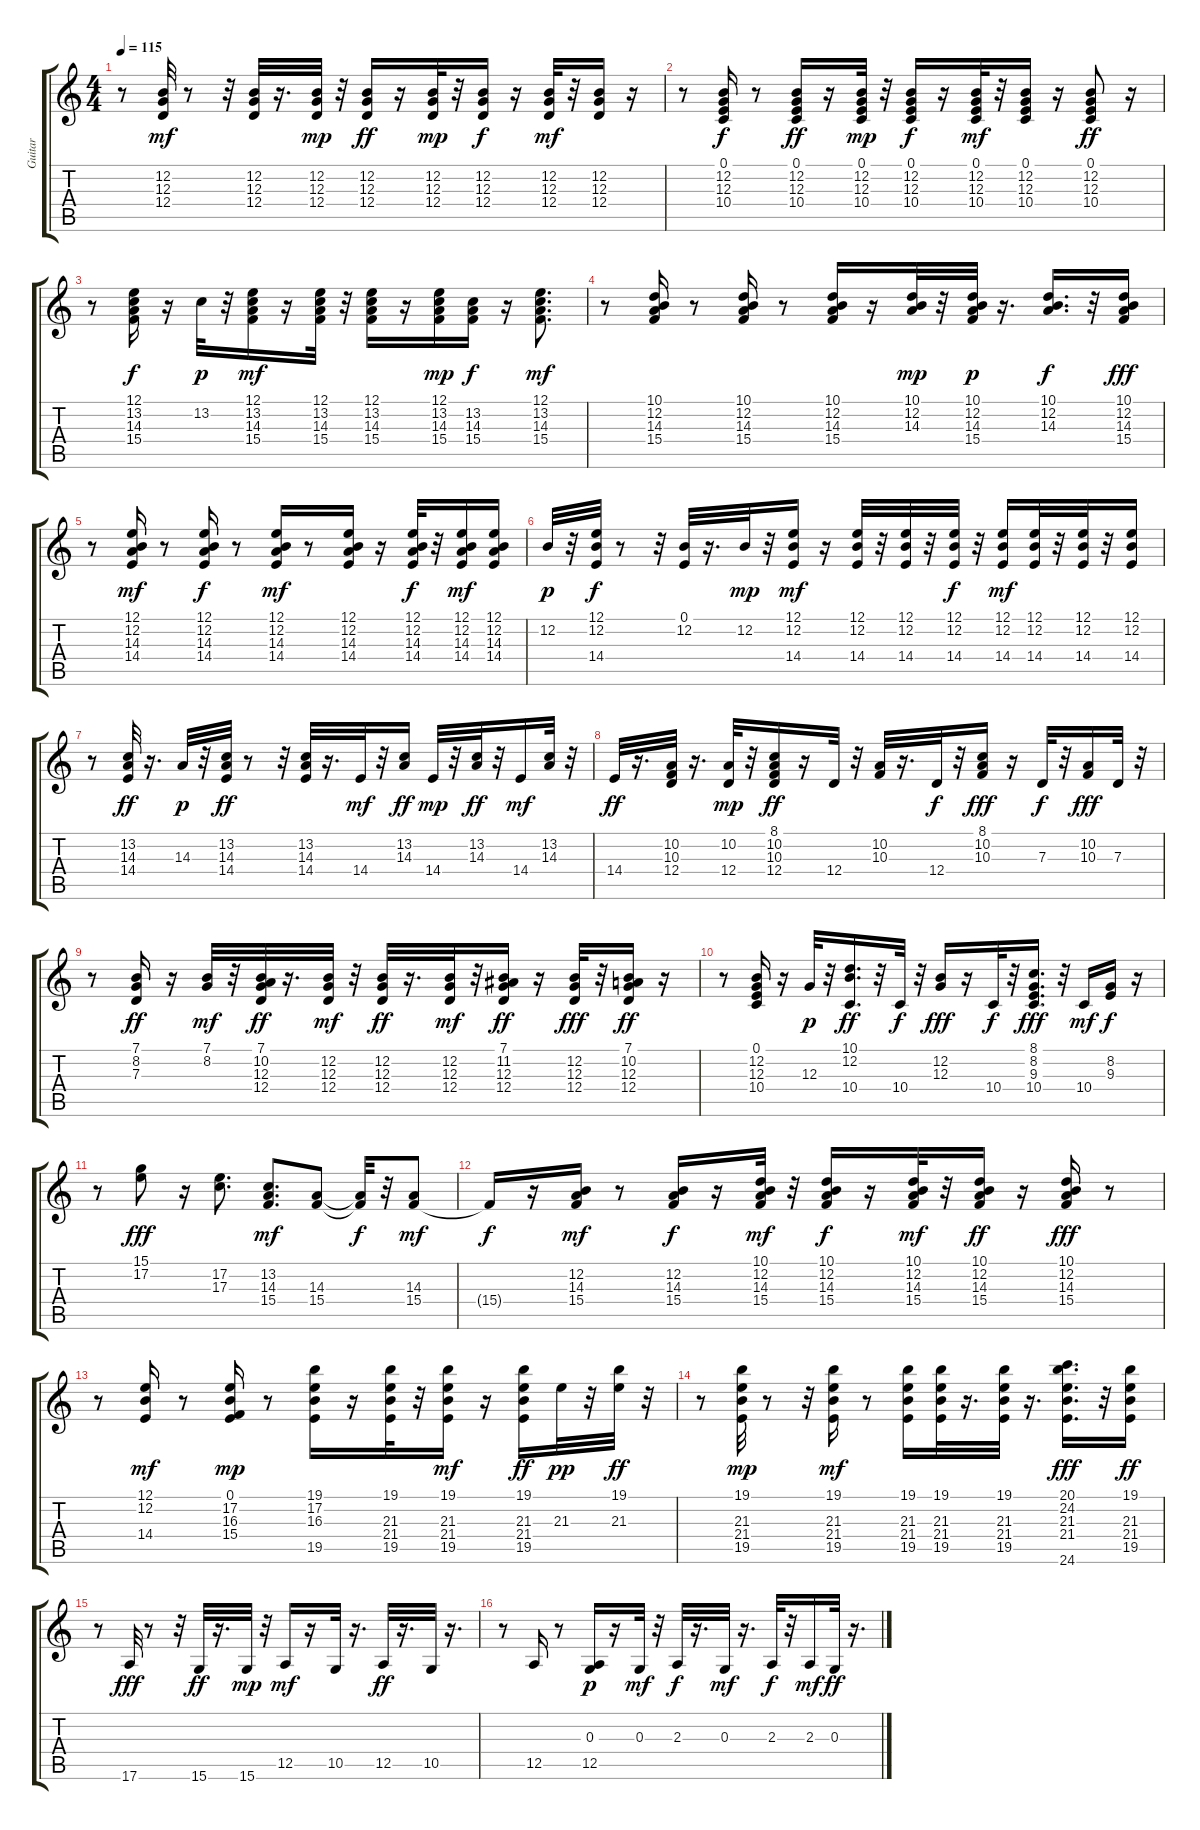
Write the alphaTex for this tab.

\track ("Guitar" "Guitar") {instrument pizzicatostrings}
\staff {score tabs}
\tuning (E4 B3 G3 D3 A2 E2) {hide}
\ts (4 4)
\tempo 115
\clef g2
\ks c
r.8{dy mf} (12.2 12.3 12.4).32 r.8 r.32 (12.2 12.3 12.4).32 r.16{d} (12.2 12.3 12.4).32{dy mp} r.32 (12.2 12.3 12.4).16{dy ff} r.16 (12.2 12.3 12.4).32{dy mp} r.32 (12.2 12.3 12.4).16{dy f} r.16 (12.2 12.3 12.4).32{dy mf} r.32 (12.2 12.3 12.4).16 r.16 |
r.8 (0.1 12.2 12.3 10.4).16{dy f} r.8 (0.1 12.2 12.3 10.4).16{dy ff} r.16 (0.1 12.2 12.3 10.4).32{dy mp} r.32 (0.1 12.2 12.3 10.4).16{dy f} r.16 (0.1 12.2 12.3 10.4).32{dy mf} r.32 (0.1 12.2 12.3 10.4).16 r.16 (0.1 12.2 12.3 10.4).8{dy ff} r.16 |
r.8 (12.1 13.2 14.3 15.4).16{dy f} r.16 13.2.32{dy p} r.32 (12.1 13.2 14.3 15.4).16{dy mf} r.16 (12.1 13.2 14.3 15.4).32 r.32 (12.1 13.2 14.3 15.4).16 r.16 (12.1 13.2 14.3 15.4).16{dy mp} (13.2 14.3 15.4).16{dy f} r.16 (12.1 13.2 14.3 15.4).8{d dy mf} |
r.8 (10.1 12.2 14.3 15.4).16 r.8 (10.1 12.2 14.3 15.4).16 r.8 (10.1 12.2 14.3 15.4).16 r.16 (10.1 12.2 14.3).32{dy mp} r.32 (10.1 12.2 14.3 15.4).32{dy p} r.16{d} (10.1 12.2 14.3).16{d dy f} r.32 (10.1 12.2 14.3 15.4).16{dy fff} |
r.8 (12.1 12.2 14.3 14.4).16{dy mf} r.8 (12.1 12.2 14.3 14.4).16{dy f} r.8 (12.1 12.2 14.3 14.4).16{dy mf} r.8 (12.1 12.2 14.3 14.4).16 r.16 (12.1 12.2 14.3 14.4).32{dy f} r.32 (12.1 12.2 14.3 14.4).16{dy mf} (12.1 12.2 14.3 14.4).16 |
12.2.32{dy p} r.32 (12.1 12.2 14.4).32{dy f} r.8 r.32 (0.1 12.2).32 r.16{d} 12.2.32{dy mp} r.32 (12.1 12.2 14.4).16{dy mf} r.16 (12.1 12.2 14.4).32 r.32 (12.1 12.2 14.4).32 r.32 (12.1 12.2 14.4).32{dy f} r.32 (12.1 12.2 14.4).16{dy mf} (12.1 12.2 14.4).32 r.32 (12.1 12.2 14.4).32 r.32 (12.1 12.2 14.4).16 |
r.8 (13.2 14.3 14.4).32{dy ff} r.16{d} 14.3.32{dy p} r.32 (13.2 14.3 14.4).32{dy ff} r.8 r.32 (13.2 14.3 14.4).32 r.16{d} 14.4.32{dy mf} r.32 (13.2 14.3).16{dy ff} 14.4.32{dy mp} r.32 (13.2 14.3).32{dy ff} r.32 14.4.16{dy mf} (13.2 14.3).32 r.32 |
14.4.32{dy ff} r.16{d} (10.2 10.3 12.4).32 r.16{d} (10.2 12.4).32{dy mp} r.32 (8.1 10.2 10.3 12.4).16{dy ff} r.16 12.4.32 r.32 (10.2 10.3).32 r.16{d} 12.4.32{dy f} r.32 (8.1 10.2 10.3).16{dy fff} r.16 7.3.32{dy f} r.32 (10.2 10.3).16{dy fff} 7.3.32 r.32 |
r.8 (7.1 8.2 7.3).16{dy ff} r.16 (7.1 8.2).32{dy mf} r.32 (7.1 10.2 12.3 12.4).32{dy ff} r.16{d} (12.2 12.3 12.4).32{dy mf} r.32 (12.2 12.3 12.4).32{dy ff} r.16{d} (12.2 12.3 12.4).32{dy mf} r.32 (7.1 11.2 12.3 12.4).16{dy ff} r.16 (12.2 12.3 12.4).32{dy fff} r.32 (7.1 10.2 12.3 12.4).16{dy ff} r.16 |
r.8 (0.1 12.2 12.3 10.4).16 r.16 12.3.32{dy p} r.32 (10.1 12.2 10.4).16{d dy ff} r.32 10.4.32{dy f} r.32 (12.2 12.3).16{dy fff} r.16 10.4.32{dy f} r.32 (8.1 8.2 9.3 10.4).16{d dy fff} r.32 10.4.16{dy mf} (8.2 9.3).16{dy f} r.16 |
r.8 (15.1 17.2).8{dy fff} r.16 (17.2 17.3).8{d} (13.2 14.3 15.4).8{d dy mf} (14.3 15.4).8 (14.3{t} 15.4{t}).32{dy f} r.32 (14.3 15.4).8{dy mf} |
15.4{t}.16{dy f} r.16 (12.2 14.3 15.4).16{dy mf} r.8 (12.2 14.3 15.4).16{dy f} r.16 (10.1 12.2 14.3 15.4).32{dy mf} r.32 (10.1 12.2 14.3 15.4).16{dy f} r.16 (10.1 12.2 14.3 15.4).32{dy mf} r.32 (10.1 12.2 14.3 15.4).16{dy ff} r.16 (10.1 12.2 14.3 15.4).16{dy fff} r.8 |
r.8 (12.1 12.2 14.4).16{dy mf} r.8 (0.1 17.2 16.3 15.4).16{dy mp} r.8 (19.1 17.2 16.3 19.5).16 r.16 (19.1 21.3 21.4 19.5).32 r.32 (19.1 21.3 21.4 19.5).16{dy mf} r.16 (19.1 21.3 21.4 19.5).16{dy ff} 21.3.32{dy pp} r.32 (19.1 21.3).32{dy ff} r.32 |
r.8 (19.1 21.3 21.4 19.5).32{dy mp} r.8 r.32 (19.1 21.3 21.4 19.5).16{dy mf} r.8 (19.1 21.3 21.4 19.5).16 (19.1 21.3 21.4 19.5).32 r.16{d} (19.1 21.3 21.4 19.5).32 r.16{d} (20.1 24.2 21.3 21.4 24.6).16{d dy fff} r.32 (19.1 21.3 21.4 19.5).16{dy ff} |
r.8 17.6.32{dy fff} r.8 r.32 15.6.32{dy ff} r.16{d} 15.6.32{dy mp} r.32 12.5.16{dy mf} r.16 10.5.32 r.16{d} 12.5.32{dy ff} r.16{d} 10.5.32 r.16{d} |
r.8 12.5.16 r.8 (0.3 12.5).16{dy p} r.16 0.3.32{dy mf} r.32 2.3.32{dy f} r.16{d} 0.3.32{dy mf} r.16{d} 2.3.32{dy f} r.32 2.3.16{dy mf} 0.3.32{dy ff} r.16{d}
